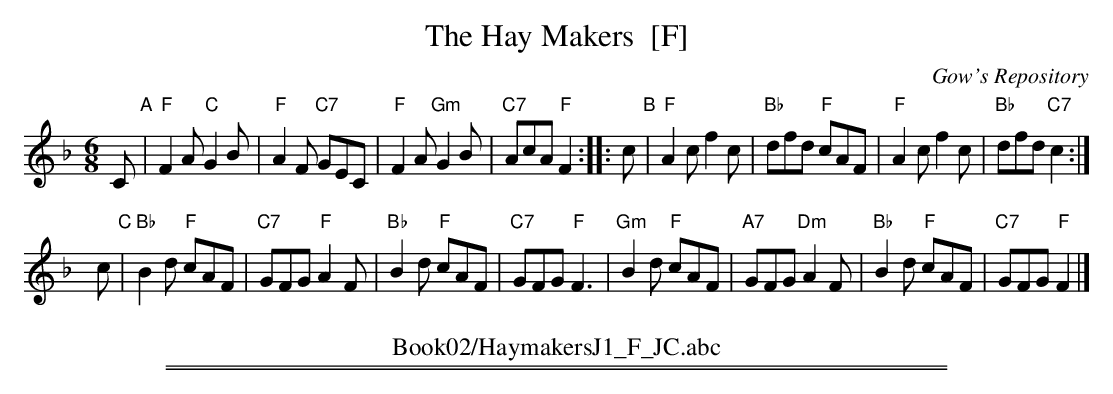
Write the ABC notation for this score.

X:1
T: The Hay Makers  [F]
O: Gow's Repository
M: 6/8
L: 1/8
K: F
   C "A" | "F"F2A "C"G2B |  "F"A2F "C7"GEC | "F"F2A "Gm"G2B | "C7"AcA  "F"F2 :|\
|: c "B" | "F"A2c    f2c | "Bb"dfd  "F"cAF | "F"A2c     f2c | "Bb"dfd "C7"c2 :|
  yc "C" |"Bb"B2d "F"cAF | "C7"GFG  "F"A2F |"Bb"B2d  "F"cAF | "C7"GFG  "F"F3  \
         |"Gm"B2d "F"cAF | "A7"GFG "Dm"A2F |"Bb"B2d  "F"cAF | "C7"GFG  "F"F2 |]
